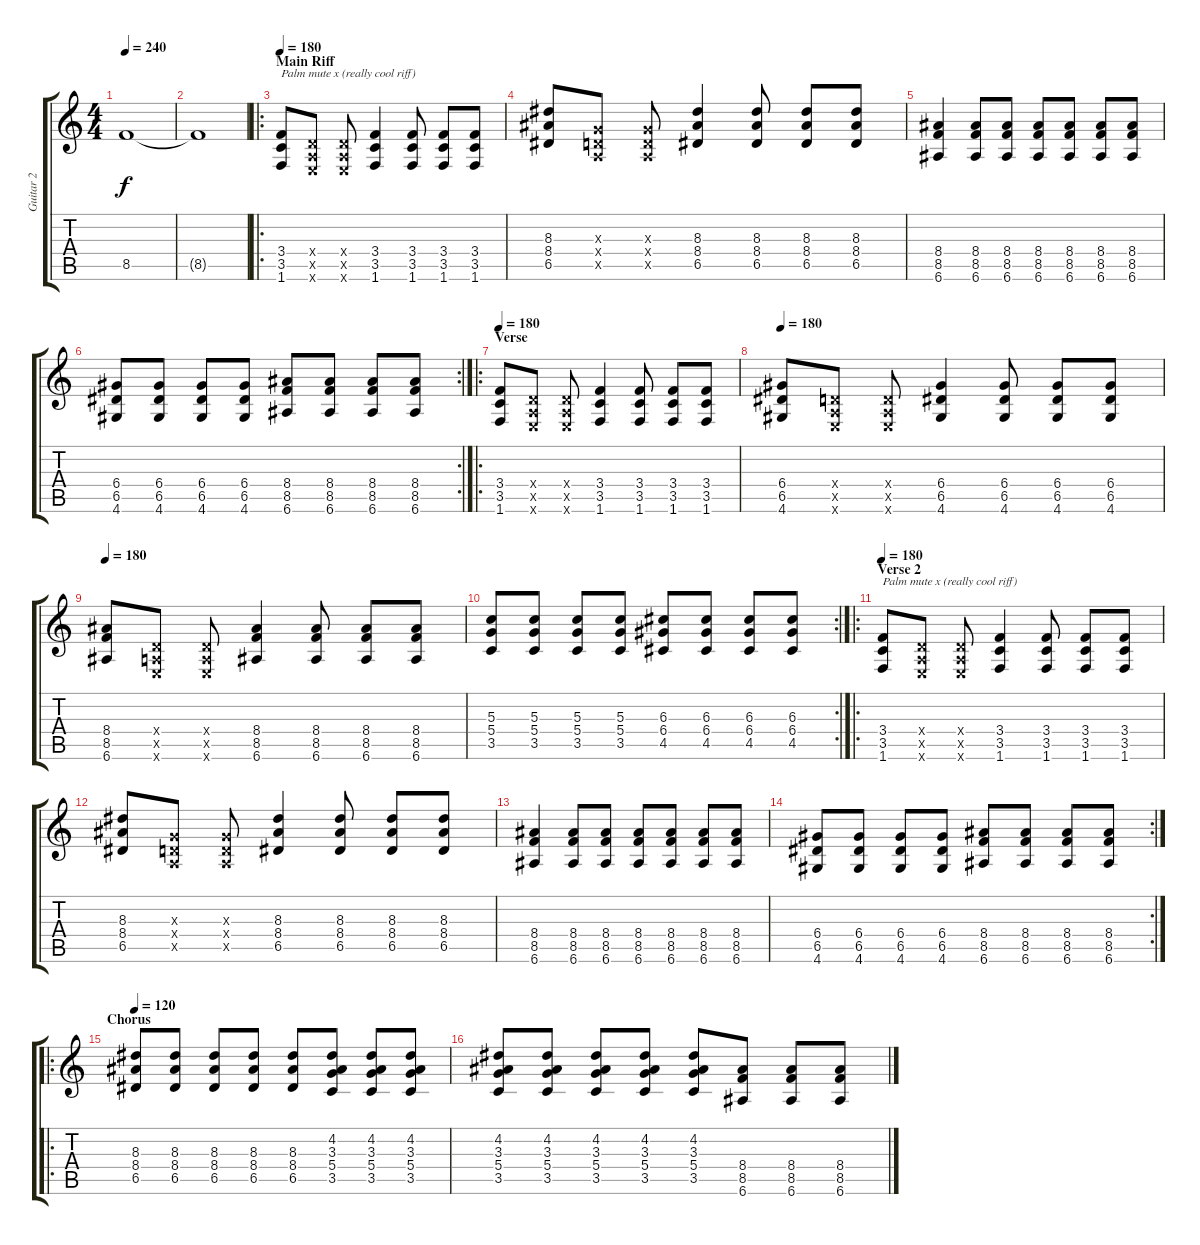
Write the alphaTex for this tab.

\track ("Guitar 2" "Guitar 2") {instrument overdrivenguitar}
\staff {score tabs}
\tuning (E4 B3 G3 D3 A2 E2) {hide}
\ts (4 4)
\tempo 240
\clef g2
\ks c
8.5{t}.1{dy f} |
8.5{t}.1 |
\ro
\section ("" "Main Riff")
\tempo 180
(3.4 3.5 1.6).8{txt "Palm mute x (really cool riff)"} (0.4{x} 0.5{x} 0.6{x}).8 (0.4{x} 0.5{x} 0.6{x}).8 (3.4 3.5 1.6).4 (3.4 3.5 1.6).8 (3.4 3.5 1.6).8 (3.4 3.5 1.6).8 |
(8.3 8.4 6.5).8 (0.3{x} 0.4{x} 0.5{x}).8 (0.3{x} 0.4{x} 0.5{x}).8 (8.3 8.4 6.5).4 (8.3 8.4 6.5).8 (8.3 8.4 6.5).8 (8.3 8.4 6.5).8 |
(8.4 8.5 6.6).4 (8.4 8.5 6.6).8 (8.4 8.5 6.6).8 (8.4 8.5 6.6).8 (8.4 8.5 6.6).8 (8.4 8.5 6.6).8 (8.4 8.5 6.6).8 |
\rc 2
(6.4 6.5 4.6).8 (6.4 6.5 4.6).8 (6.4 6.5 4.6).8 (6.4 6.5 4.6).8 (8.4 8.5 6.6).8 (8.4 8.5 6.6).8 (8.4 8.5 6.6).8 (8.4 8.5 6.6).8 |
\ro
\section ("" "Verse")
\tempo 180
(3.4 3.5 1.6).8 (0.4{x} 0.5{x} 0.6{x}).8 (0.4{x} 0.5{x} 0.6{x}).8 (3.4 3.5 1.6).4 (3.4 3.5 1.6).8 (3.4 3.5 1.6).8 (3.4 3.5 1.6).8 |
\tempo 180
(6.4 6.5 4.6).8 (0.4{x} 0.5{x} 0.6{x}).8 (0.4{x} 0.5{x} 0.6{x}).8 (6.4 6.5 4.6).4 (6.4 6.5 4.6).8 (6.4 6.5 4.6).8 (6.4 6.5 4.6).8 |
\tempo 180
(8.4 8.5 6.6).8 (0.4{x} 0.5{x} 0.6{x}).8 (0.4{x} 0.5{x} 0.6{x}).8 (8.4 8.5 6.6).4 (8.4 8.5 6.6).8 (8.4 8.5 6.6).8 (8.4 8.5 6.6).8 |
\rc 2
(5.3 5.4 3.5).8 (5.3 5.4 3.5).8 (5.3 5.4 3.5).8 (5.3 5.4 3.5).8 (6.3 6.4 4.5).8 (6.3 6.4 4.5).8 (6.3 6.4 4.5).8 (6.3 6.4 4.5).8 |
\ro
\section ("" "Verse 2")
\tempo 180
(3.4 3.5 1.6).8{txt "Palm mute x (really cool riff)"} (0.4{x} 0.5{x} 0.6{x}).8 (0.4{x} 0.5{x} 0.6{x}).8 (3.4 3.5 1.6).4 (3.4 3.5 1.6).8 (3.4 3.5 1.6).8 (3.4 3.5 1.6).8 |
(8.3 8.4 6.5).8 (0.3{x} 0.4{x} 0.5{x}).8 (0.3{x} 0.4{x} 0.5{x}).8 (8.3 8.4 6.5).4 (8.3 8.4 6.5).8 (8.3 8.4 6.5).8 (8.3 8.4 6.5).8 |
(8.4 8.5 6.6).4 (8.4 8.5 6.6).8 (8.4 8.5 6.6).8 (8.4 8.5 6.6).8 (8.4 8.5 6.6).8 (8.4 8.5 6.6).8 (8.4 8.5 6.6).8 |
\rc 2
(6.4 6.5 4.6).8 (6.4 6.5 4.6).8 (6.4 6.5 4.6).8 (6.4 6.5 4.6).8 (8.4 8.5 6.6).8 (8.4 8.5 6.6).8 (8.4 8.5 6.6).8 (8.4 8.5 6.6).8 |
\ro
\section ("" "Chorus")
\tempo 120
(8.3 8.4 6.5).8 (8.3 8.4 6.5).8 (8.3 8.4 6.5).8 (8.3 8.4 6.5).8 (8.3 8.4 6.5).8 (4.2 3.3 5.4 3.5).8 (4.2 3.3 5.4 3.5).8 (4.2 3.3 5.4 3.5).8 |
(4.2 3.3 5.4 3.5).8 (4.2 3.3 5.4 3.5).8 (4.2 3.3 5.4 3.5).8 (4.2 3.3 5.4 3.5).8 (4.2 3.3 5.4 3.5).8 (8.4 8.5 6.6).8 (8.4 8.5 6.6).8 (8.4 8.5 6.6).8
